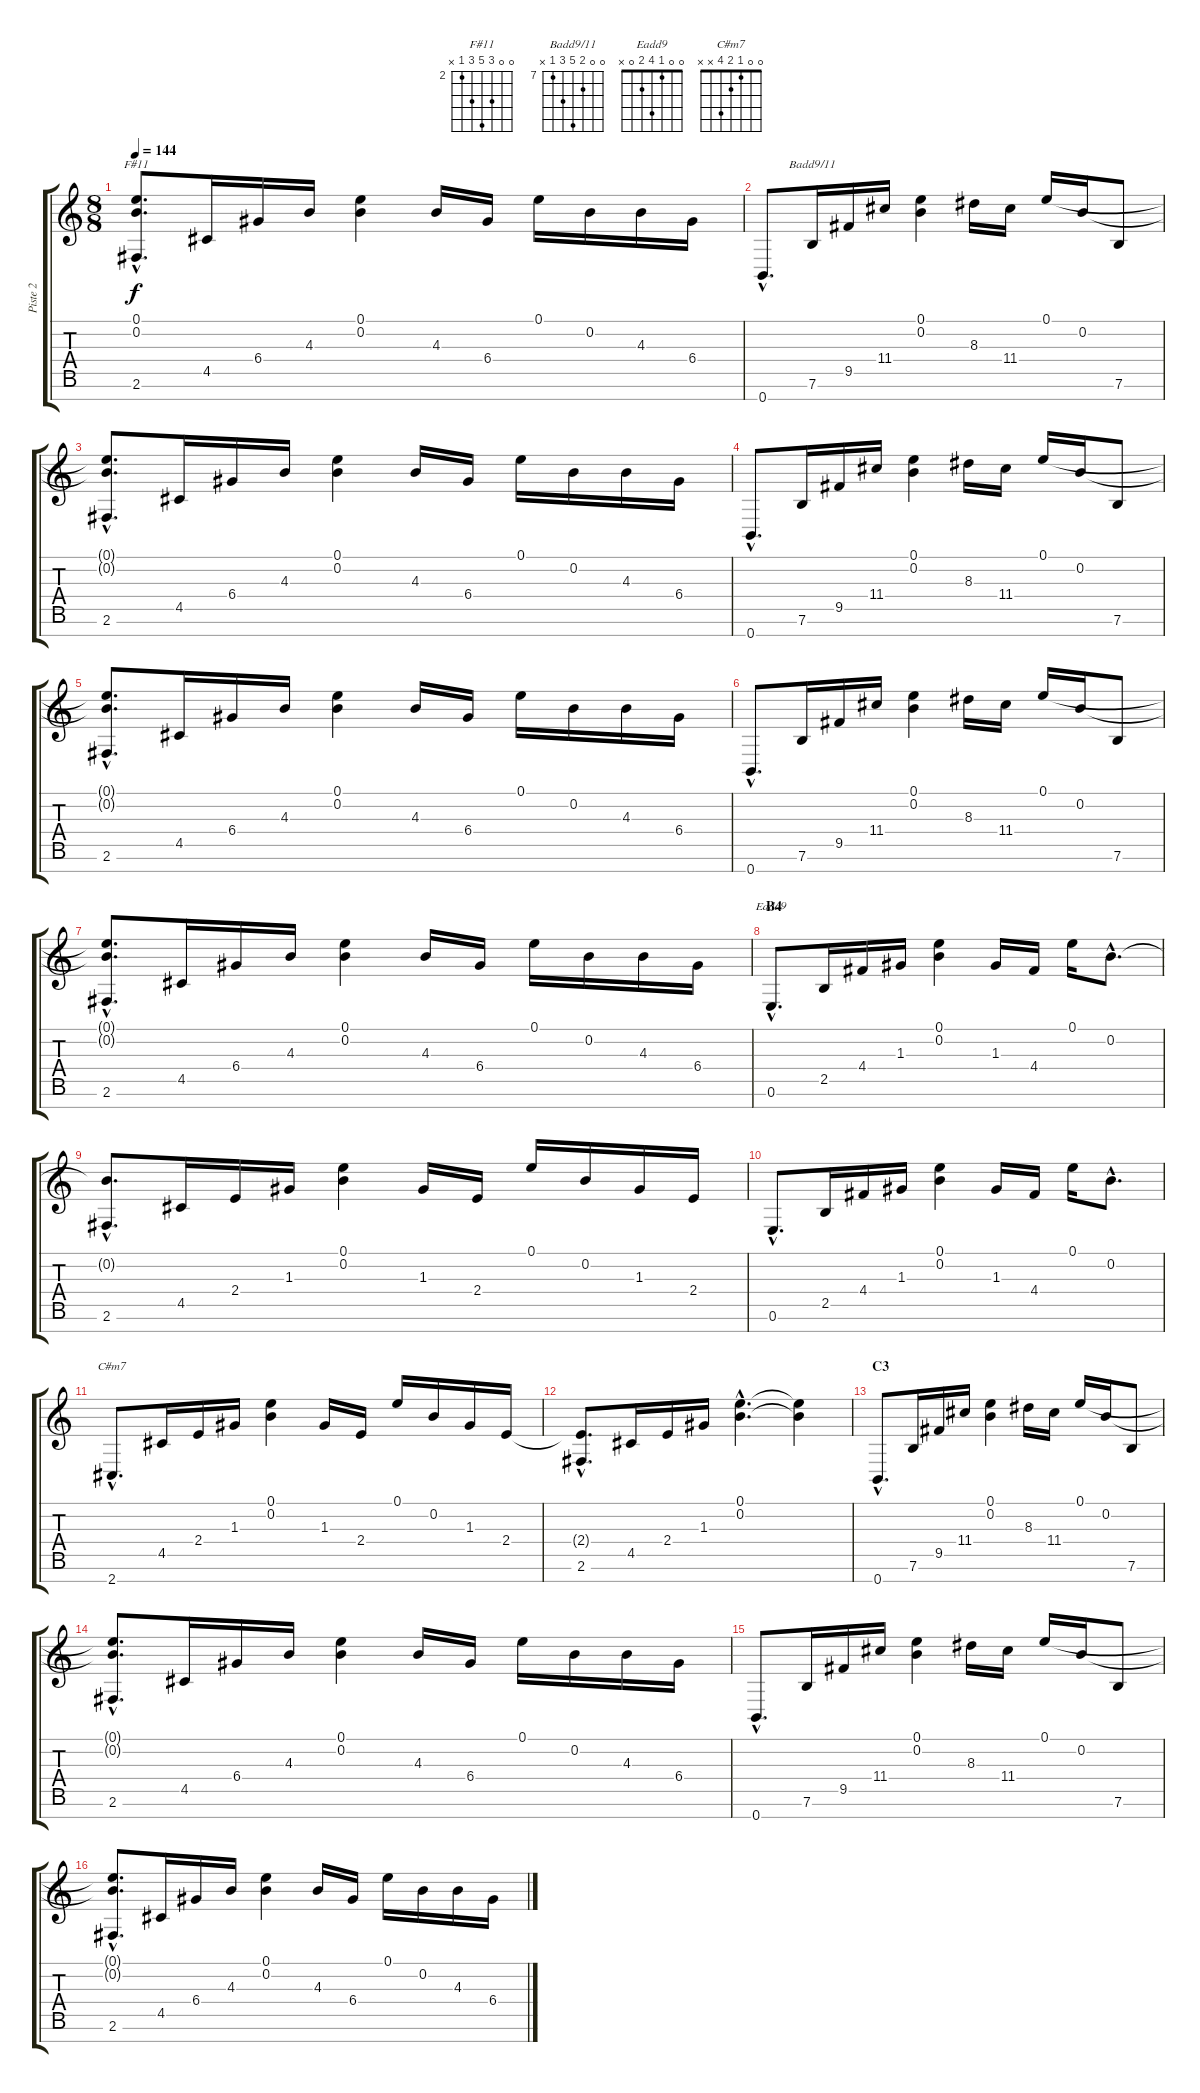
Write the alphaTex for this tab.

\track ("Piste 2" "Piste 2") {instrument electricguitarjazz}
\staff {score tabs}
\tuning (E4 B3 G3 D3 A2 E2 B1) {hide}
\chord ("F#11" 0 0 4 6 4 2 x) {firstfret 2}
\chord ("Badd9/11" 0 0 8 11 9 7 x) {firstfret 7}
\chord ("Eadd9" 0 0 1 4 2 0 x)
\chord ("C#m7" 0 0 1 2 4 x x)
\ts (8 8)
\tempo 144
\clef g2
\ks c
(0.1{hac t} 0.2{hac t} 2.6{hac}).8{d ch "F#11" dy f} 4.5.16 6.4.16 4.3.16 (0.1 0.2).4 4.3.16 6.4.16 0.1.16 0.2.16 4.3.16 6.4.16 |
0.7{hac}.8{d} 7.6.16{ch "Badd9/11"} 9.5.16 11.4.16 (0.1 0.2).4 8.3.16 11.4.16 0.1.16 0.2.16 7.6.8 |
(0.1{hac t} 0.2{hac t} 2.6{hac}).8{d} 4.5.16 6.4.16 4.3.16 (0.1 0.2).4 4.3.16 6.4.16 0.1.16 0.2.16 4.3.16 6.4.16 |
0.7{hac}.8{d} 7.6.16 9.5.16 11.4.16 (0.1 0.2).4 8.3.16 11.4.16 0.1.16 0.2.16 7.6.8 |
(0.1{hac t} 0.2{hac t} 2.6{hac}).8{d} 4.5.16 6.4.16 4.3.16 (0.1 0.2).4 4.3.16 6.4.16 0.1.16 0.2.16 4.3.16 6.4.16 |
0.7{hac}.8{d} 7.6.16 9.5.16 11.4.16 (0.1 0.2).4 8.3.16 11.4.16 0.1.16 0.2.16 7.6.8 |
(0.1{hac t} 0.2{hac t} 2.6{hac}).8{d} 4.5.16 6.4.16 4.3.16 (0.1 0.2).4 4.3.16 6.4.16 0.1.16 0.2.16 4.3.16 6.4.16 |
\section ("" "B4")
0.6{hac}.8{d ch "Eadd9"} 2.5.16 4.4.16 1.3.16 (0.1 0.2).4 1.3.16 4.4.16 0.1.16 0.2{hac}.8{d} |
(0.2{hac t} 2.6{hac}).8{d} 4.5.16 2.4.16 1.3.16 (0.1 0.2).4 1.3.16 2.4.16 0.1.16 0.2.16 1.3.16 2.4.16 |
0.6{hac}.8{d} 2.5.16 4.4.16 1.3.16 (0.1 0.2).4 1.3.16 4.4.16 0.1.16 0.2{hac}.8{d} |
2.7{hac}.8{d ch "C#m7"} 4.5.16 2.4.16 1.3.16 (0.1 0.2).4 1.3.16 2.4.16 0.1.16 0.2.16 1.3.16 2.4.16 |
(2.4{hac t} 2.6{hac}).8{d} 4.5.16 2.4.16 1.3.16 (0.1{hac} 0.2{hac}).4{d} (0.1{t} 0.2{t}).4 |
\section ("" "C3")
0.7{hac}.8{d} 7.6.16 9.5.16 11.4.16 (0.1 0.2).4 8.3.16 11.4.16 0.1.16 0.2.16 7.6.8 |
(0.1{hac t} 0.2{hac t} 2.6{hac}).8{d} 4.5.16 6.4.16 4.3.16 (0.1 0.2).4 4.3.16 6.4.16 0.1.16 0.2.16 4.3.16 6.4.16 |
0.7{hac}.8{d} 7.6.16 9.5.16 11.4.16 (0.1 0.2).4 8.3.16 11.4.16 0.1.16 0.2.16 7.6.8 |
(0.1{hac t} 0.2{hac t} 2.6{hac}).8{d} 4.5.16 6.4.16 4.3.16 (0.1 0.2).4 4.3.16 6.4.16 0.1.16 0.2.16 4.3.16 6.4.16
